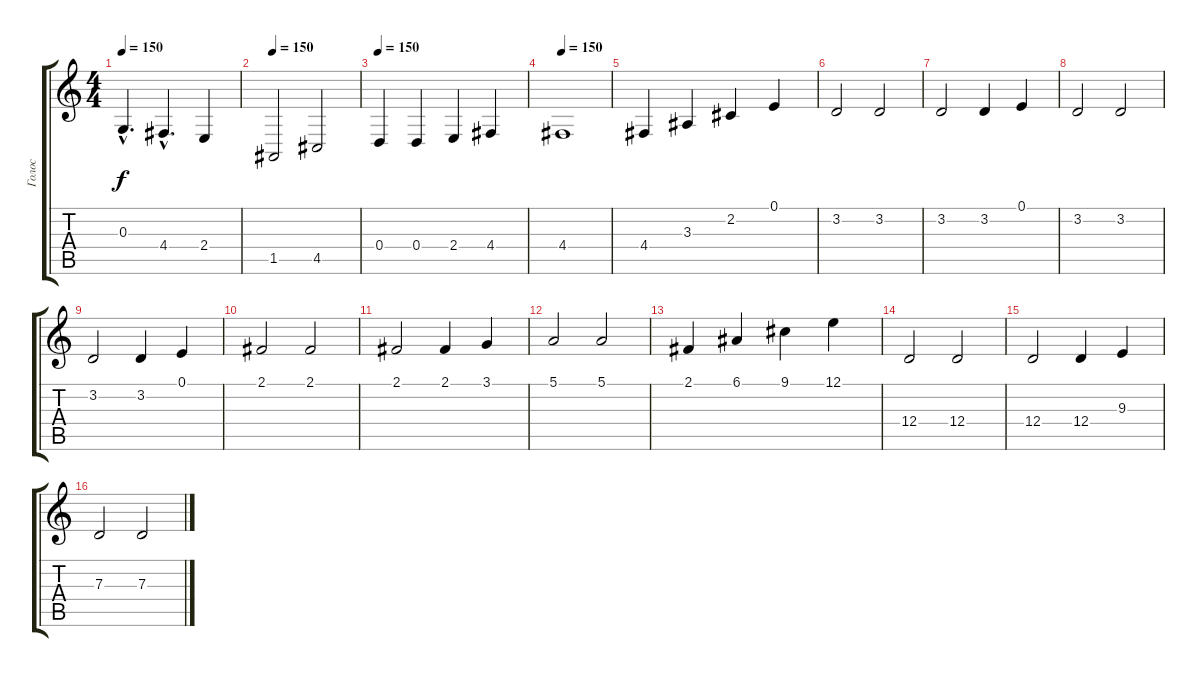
\track ("Голос" "Голос") {instrument recorder}
\staff {score tabs}
\tuning (E4 B3 G3 D3 A2 E2) {hide}
\ts (4 4)
\tempo 150
\clef g2
\ks c
0.3{hac}.4{d dy f} 4.4{hac}.4{d} 2.4.4 |
\tempo 150
1.5.2 4.5.2 |
\tempo 150
0.4.4 0.4.4 2.4.4 4.4.4 |
\tempo 150
4.4.1 |
4.4.4 3.3.4 2.2.4 0.1.4 |
3.2.2 3.2.2 |
3.2.2 3.2.4 0.1.4 |
3.2.2 3.2.2 |
3.2.2 3.2.4 0.1.4 |
2.1.2 2.1.2 |
2.1.2 2.1.4 3.1.4 |
5.1.2 5.1.2 |
2.1.4 6.1.4 9.1.4 12.1.4 |
12.4.2 12.4.2 |
12.4.2 12.4.4 9.3.4 |
7.3.2 7.3.2
